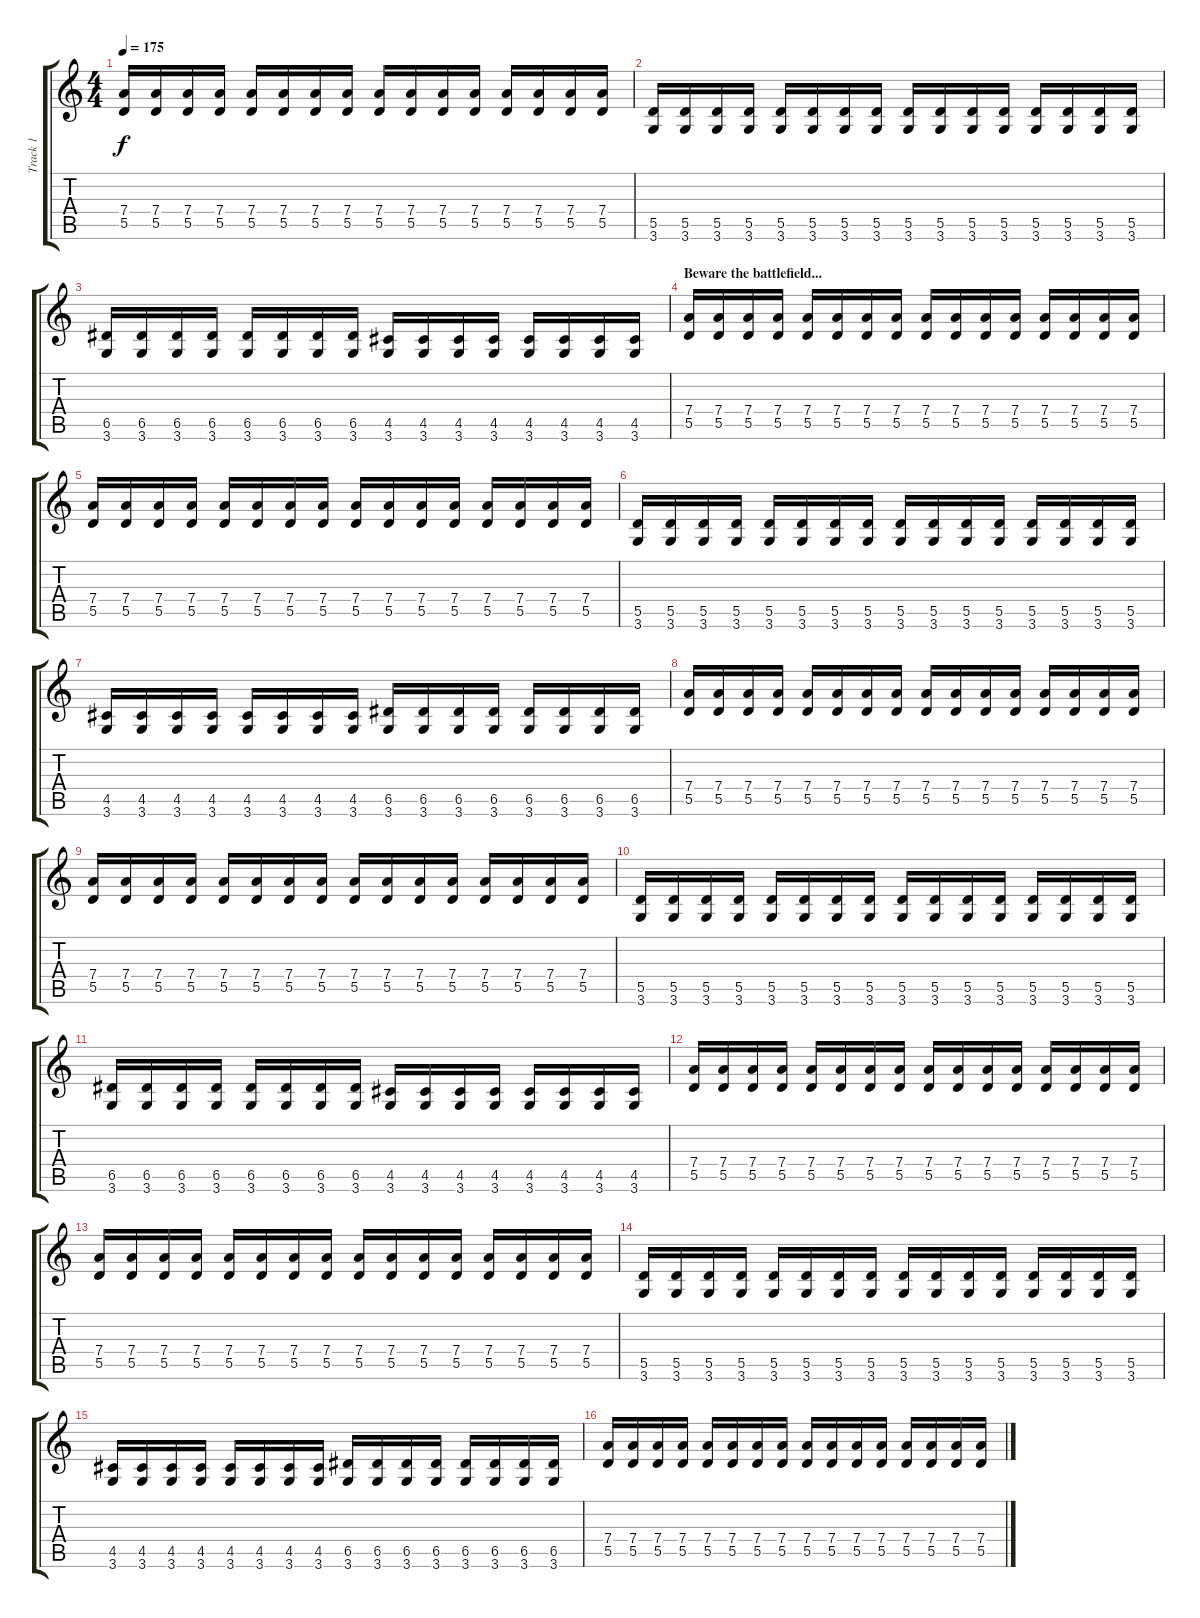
\track ("Track 1" "Track 1") {instrument distortionguitar}
\staff {score tabs}
\tuning (E4 B3 G3 D3 A2 E2) {hide}
\ts (4 4)
\tempo 175
\clef g2
\ks c
(7.4 5.5).16{dy f} (7.4 5.5).16 (7.4 5.5).16 (7.4 5.5).16 (7.4 5.5).16 (7.4 5.5).16 (7.4 5.5).16 (7.4 5.5).16 (7.4 5.5).16 (7.4 5.5).16 (7.4 5.5).16 (7.4 5.5).16 (7.4 5.5).16 (7.4 5.5).16 (7.4 5.5).16 (7.4 5.5).16 |
(5.5 3.6).16 (5.5 3.6).16 (5.5 3.6).16 (5.5 3.6).16 (5.5 3.6).16 (5.5 3.6).16 (5.5 3.6).16 (5.5 3.6).16 (5.5 3.6).16 (5.5 3.6).16 (5.5 3.6).16 (5.5 3.6).16 (5.5 3.6).16 (5.5 3.6).16 (5.5 3.6).16 (5.5 3.6).16 |
(6.5 3.6).16 (6.5 3.6).16 (6.5 3.6).16 (6.5 3.6).16 (6.5 3.6).16 (6.5 3.6).16 (6.5 3.6).16 (6.5 3.6).16 (4.5 3.6).16 (4.5 3.6).16 (4.5 3.6).16 (4.5 3.6).16 (4.5 3.6).16 (4.5 3.6).16 (4.5 3.6).16 (4.5 3.6).16 |
\section ("" "Beware the battlefield...")
(7.4 5.5).16 (7.4 5.5).16 (7.4 5.5).16 (7.4 5.5).16 (7.4 5.5).16 (7.4 5.5).16 (7.4 5.5).16 (7.4 5.5).16 (7.4 5.5).16 (7.4 5.5).16 (7.4 5.5).16 (7.4 5.5).16 (7.4 5.5).16 (7.4 5.5).16 (7.4 5.5).16 (7.4 5.5).16 |
(7.4 5.5).16 (7.4 5.5).16 (7.4 5.5).16 (7.4 5.5).16 (7.4 5.5).16 (7.4 5.5).16 (7.4 5.5).16 (7.4 5.5).16 (7.4 5.5).16 (7.4 5.5).16 (7.4 5.5).16 (7.4 5.5).16 (7.4 5.5).16 (7.4 5.5).16 (7.4 5.5).16 (7.4 5.5).16 |
(5.5 3.6).16 (5.5 3.6).16 (5.5 3.6).16 (5.5 3.6).16 (5.5 3.6).16 (5.5 3.6).16 (5.5 3.6).16 (5.5 3.6).16 (5.5 3.6).16 (5.5 3.6).16 (5.5 3.6).16 (5.5 3.6).16 (5.5 3.6).16 (5.5 3.6).16 (5.5 3.6).16 (5.5 3.6).16 |
(4.5 3.6).16 (4.5 3.6).16 (4.5 3.6).16 (4.5 3.6).16 (4.5 3.6).16 (4.5 3.6).16 (4.5 3.6).16 (4.5 3.6).16 (6.5 3.6).16 (6.5 3.6).16 (6.5 3.6).16 (6.5 3.6).16 (6.5 3.6).16 (6.5 3.6).16 (6.5 3.6).16 (6.5 3.6).16 |
(7.4 5.5).16 (7.4 5.5).16 (7.4 5.5).16 (7.4 5.5).16 (7.4 5.5).16 (7.4 5.5).16 (7.4 5.5).16 (7.4 5.5).16 (7.4 5.5).16 (7.4 5.5).16 (7.4 5.5).16 (7.4 5.5).16 (7.4 5.5).16 (7.4 5.5).16 (7.4 5.5).16 (7.4 5.5).16 |
(7.4 5.5).16 (7.4 5.5).16 (7.4 5.5).16 (7.4 5.5).16 (7.4 5.5).16 (7.4 5.5).16 (7.4 5.5).16 (7.4 5.5).16 (7.4 5.5).16 (7.4 5.5).16 (7.4 5.5).16 (7.4 5.5).16 (7.4 5.5).16 (7.4 5.5).16 (7.4 5.5).16 (7.4 5.5).16 |
(5.5 3.6).16 (5.5 3.6).16 (5.5 3.6).16 (5.5 3.6).16 (5.5 3.6).16 (5.5 3.6).16 (5.5 3.6).16 (5.5 3.6).16 (5.5 3.6).16 (5.5 3.6).16 (5.5 3.6).16 (5.5 3.6).16 (5.5 3.6).16 (5.5 3.6).16 (5.5 3.6).16 (5.5 3.6).16 |
(6.5 3.6).16 (6.5 3.6).16 (6.5 3.6).16 (6.5 3.6).16 (6.5 3.6).16 (6.5 3.6).16 (6.5 3.6).16 (6.5 3.6).16 (4.5 3.6).16 (4.5 3.6).16 (4.5 3.6).16 (4.5 3.6).16 (4.5 3.6).16 (4.5 3.6).16 (4.5 3.6).16 (4.5 3.6).16 |
(7.4 5.5).16 (7.4 5.5).16 (7.4 5.5).16 (7.4 5.5).16 (7.4 5.5).16 (7.4 5.5).16 (7.4 5.5).16 (7.4 5.5).16 (7.4 5.5).16 (7.4 5.5).16 (7.4 5.5).16 (7.4 5.5).16 (7.4 5.5).16 (7.4 5.5).16 (7.4 5.5).16 (7.4 5.5).16 |
(7.4 5.5).16 (7.4 5.5).16 (7.4 5.5).16 (7.4 5.5).16 (7.4 5.5).16 (7.4 5.5).16 (7.4 5.5).16 (7.4 5.5).16 (7.4 5.5).16 (7.4 5.5).16 (7.4 5.5).16 (7.4 5.5).16 (7.4 5.5).16 (7.4 5.5).16 (7.4 5.5).16 (7.4 5.5).16 |
(5.5 3.6).16 (5.5 3.6).16 (5.5 3.6).16 (5.5 3.6).16 (5.5 3.6).16 (5.5 3.6).16 (5.5 3.6).16 (5.5 3.6).16 (5.5 3.6).16 (5.5 3.6).16 (5.5 3.6).16 (5.5 3.6).16 (5.5 3.6).16 (5.5 3.6).16 (5.5 3.6).16 (5.5 3.6).16 |
(4.5 3.6).16 (4.5 3.6).16 (4.5 3.6).16 (4.5 3.6).16 (4.5 3.6).16 (4.5 3.6).16 (4.5 3.6).16 (4.5 3.6).16 (6.5 3.6).16 (6.5 3.6).16 (6.5 3.6).16 (6.5 3.6).16 (6.5 3.6).16 (6.5 3.6).16 (6.5 3.6).16 (6.5 3.6).16 |
(7.4 5.5).16 (7.4 5.5).16 (7.4 5.5).16 (7.4 5.5).16 (7.4 5.5).16 (7.4 5.5).16 (7.4 5.5).16 (7.4 5.5).16 (7.4 5.5).16 (7.4 5.5).16 (7.4 5.5).16 (7.4 5.5).16 (7.4 5.5).16 (7.4 5.5).16 (7.4 5.5).16 (7.4 5.5).16
